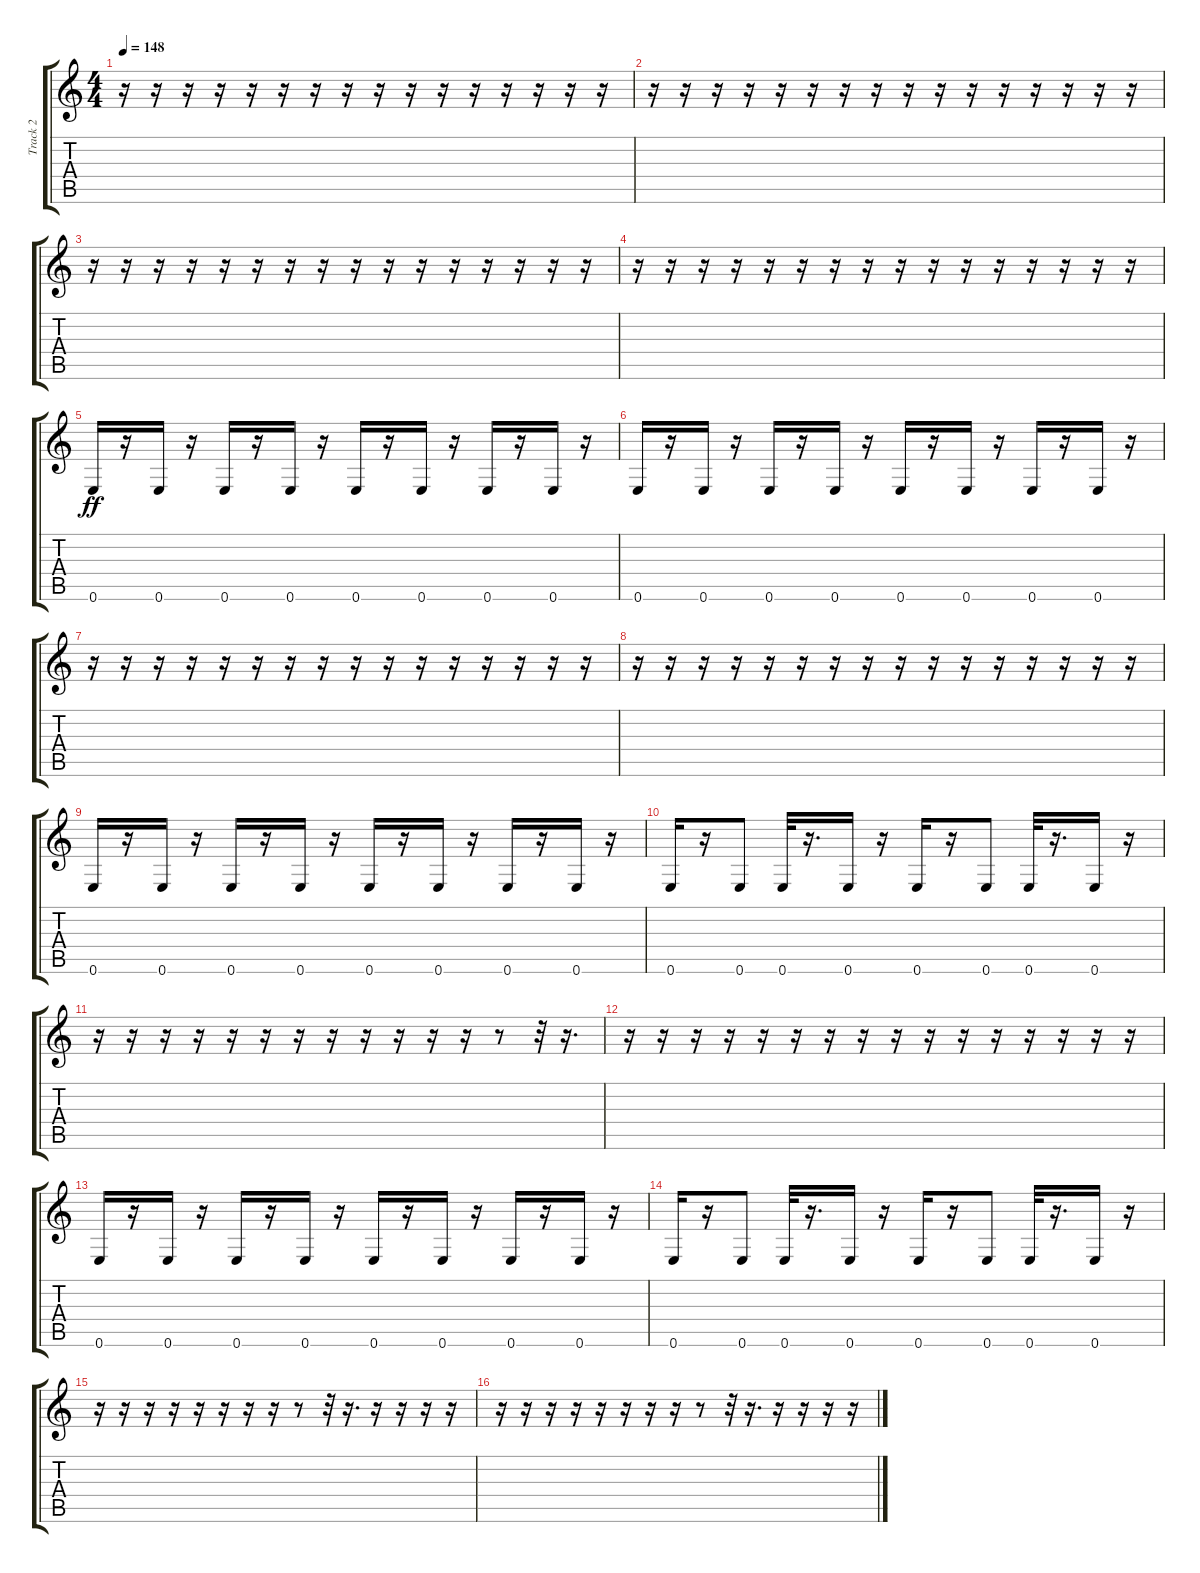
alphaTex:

\track ("Track 2" "Track 2") {instrument synthbass1}
\staff {score tabs}
\tuning (E4 B3 G3 D3 A2 E2) {hide}
\ts (4 4)
\tempo 148
\clef g2
\ks c
r.16{dy ff} r.16 r.16 r.16 r.16 r.16 r.16 r.16 r.16 r.16 r.16 r.16 r.16 r.16 r.16 r.16 |
r.16 r.16 r.16 r.16 r.16 r.16 r.16 r.16 r.16 r.16 r.16 r.16 r.16 r.16 r.16 r.16 |
r.16 r.16 r.16 r.16 r.16 r.16 r.16 r.16 r.16 r.16 r.16 r.16 r.16 r.16 r.16 r.16 |
r.16 r.16 r.16 r.16 r.16 r.16 r.16 r.16 r.16 r.16 r.16 r.16 r.16 r.16 r.16 r.16 |
0.6.16 r.16 0.6.16 r.16 0.6.16 r.16 0.6.16 r.16 0.6.16 r.16 0.6.16 r.16 0.6.16 r.16 0.6.16 r.16 |
0.6.16 r.16 0.6.16 r.16 0.6.16 r.16 0.6.16 r.16 0.6.16 r.16 0.6.16 r.16 0.6.16 r.16 0.6.16 r.16 |
r.16 r.16 r.16 r.16 r.16 r.16 r.16 r.16 r.16 r.16 r.16 r.16 r.16 r.16 r.16 r.16 |
r.16 r.16 r.16 r.16 r.16 r.16 r.16 r.16 r.16 r.16 r.16 r.16 r.16 r.16 r.16 r.16 |
0.6.16 r.16 0.6.16 r.16 0.6.16 r.16 0.6.16 r.16 0.6.16 r.16 0.6.16 r.16 0.6.16 r.16 0.6.16 r.16 |
0.6.16 r.16 0.6.8 0.6.32 r.16{d} 0.6.16 r.16 0.6.16 r.16 0.6.8 0.6.32 r.16{d} 0.6.16 r.16 |
r.16 r.16 r.16 r.16 r.16 r.16 r.16 r.16 r.16 r.16 r.16 r.16 r.8 r.32 r.16{d} |
r.16 r.16 r.16 r.16 r.16 r.16 r.16 r.16 r.16 r.16 r.16 r.16 r.16 r.16 r.16 r.16 |
0.6.16 r.16 0.6.16 r.16 0.6.16 r.16 0.6.16 r.16 0.6.16 r.16 0.6.16 r.16 0.6.16 r.16 0.6.16 r.16 |
0.6.16 r.16 0.6.8 0.6.32 r.16{d} 0.6.16 r.16 0.6.16 r.16 0.6.8 0.6.32 r.16{d} 0.6.16 r.16 |
r.16 r.16 r.16 r.16 r.16 r.16 r.16 r.16 r.8 r.32 r.16{d} r.16 r.16 r.16 r.16 |
r.16 r.16 r.16 r.16 r.16 r.16 r.16 r.16 r.8 r.32 r.16{d} r.16 r.16 r.16 r.16
